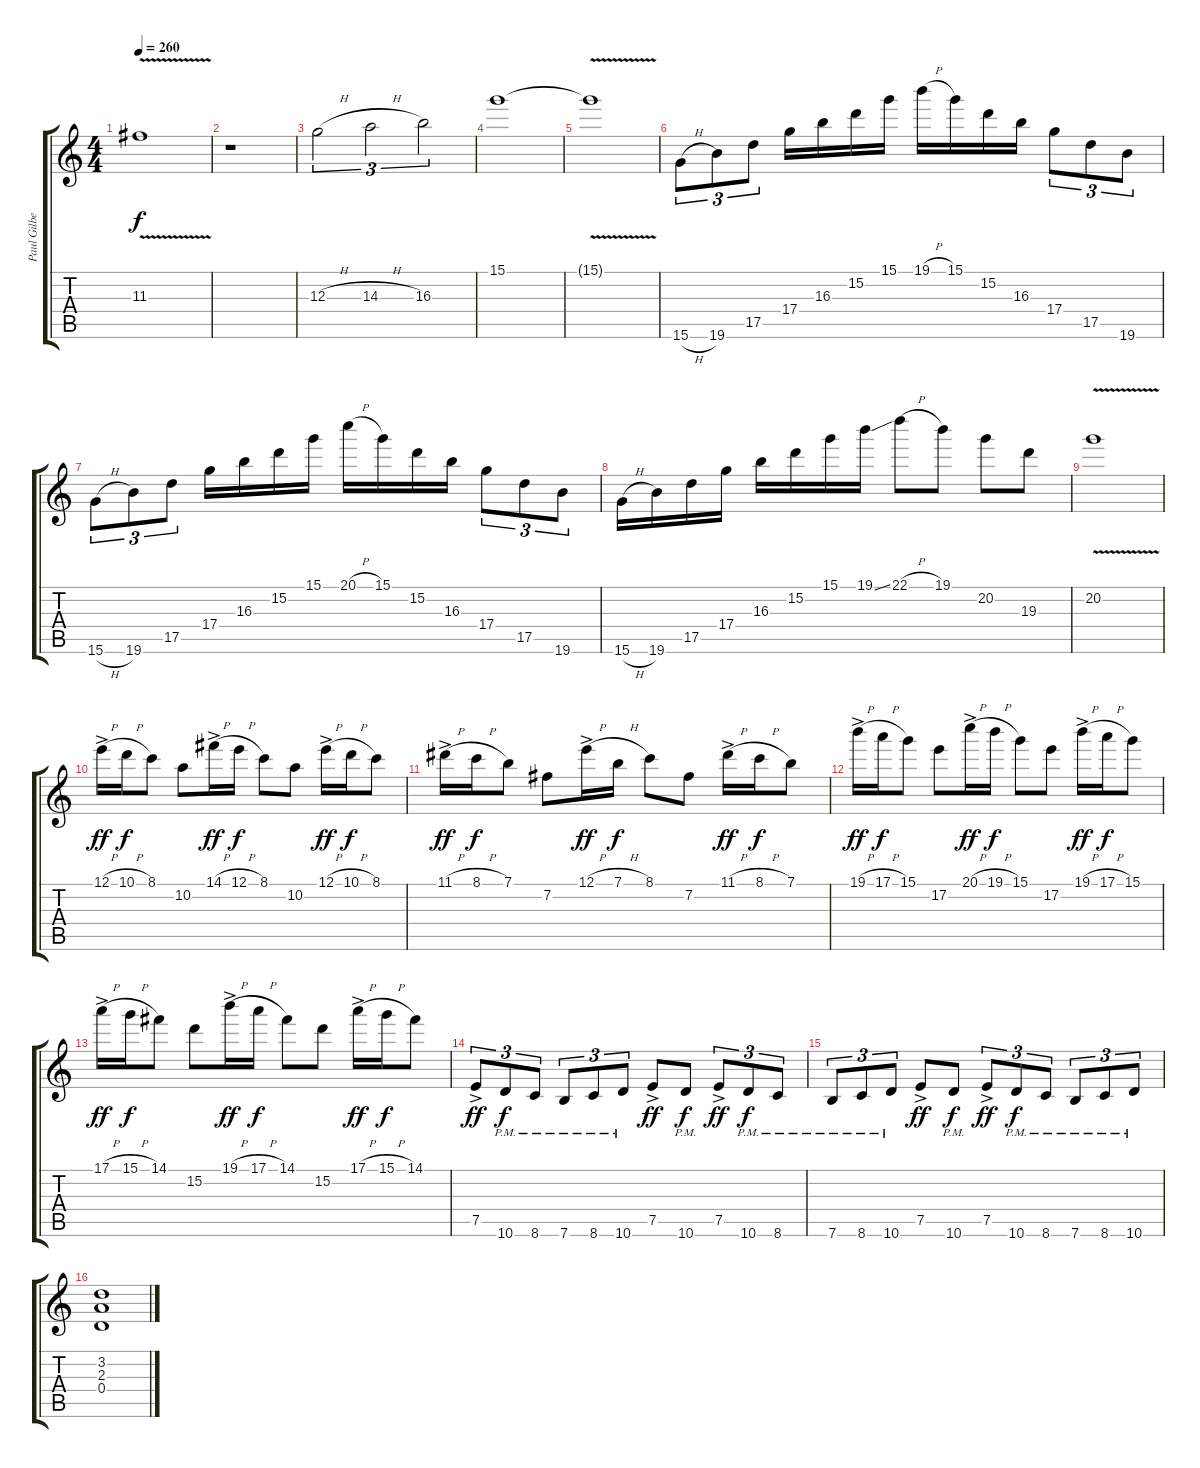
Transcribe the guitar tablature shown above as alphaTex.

\track ("Paul Gilbert" "Paul Gilbe") {instrument distortionguitar}
\staff {score tabs}
\tuning (E4 B3 G3 D3 A2 E2) {hide}
\ts (4 4)
\tempo 260
\clef g2
\ks c
11.3{v}.1{dy f} |
r.1 |
12.3{h}.2{tu (3 2)} 14.3{h}.2{tu (3 2)} 16.3.2{tu (3 2)} |
15.1.1 |
15.1{v t}.1 |
15.6{h}.8{tu (3 2)} 19.6.8{tu (3 2)} 17.5.8{tu (3 2)} 17.4.16 16.3.16 15.2.16 15.1.16 19.1{h}.16 15.1.16 15.2.16 16.3.16 17.4.8{tu (3 2)} 17.5.8{tu (3 2)} 19.6.8{tu (3 2)} |
15.6{h}.8{tu (3 2)} 19.6.8{tu (3 2)} 17.5.8{tu (3 2)} 17.4.16 16.3.16 15.2.16 15.1.16 20.1{h}.16 15.1.16 15.2.16 16.3.16 17.4.8{tu (3 2)} 17.5.8{tu (3 2)} 19.6.8{tu (3 2)} |
15.6{h}.16 19.6.16 17.5.16 17.4.16 16.3.16 15.2.16 15.1.16 19.1{ss}.16 22.1{h}.8 19.1.8 20.2.8 19.3.8 |
20.2{v}.1 |
12.1{h ac}.16{dy ff} 10.1{h}.16{dy f} 8.1.8 10.2.8 14.1{h ac}.16{dy ff} 12.1{h}.16{dy f} 8.1.8 10.2.8 12.1{h ac}.16{dy ff} 10.1{h}.16{dy f} 8.1.8 |
11.1{h ac}.16{dy ff} 8.1{h}.16{dy f} 7.1.8 7.2.8 12.1{h ac}.16{dy ff} 7.1{h}.16{dy f} 8.1.8 7.2.8 11.1{h ac}.16{dy ff} 8.1{h}.16{dy f} 7.1.8 |
19.1{h ac}.16{dy ff} 17.1{h}.16{dy f} 15.1.8 17.2.8 20.1{h ac}.16{dy ff} 19.1{h}.16{dy f} 15.1.8 17.2.8 19.1{h ac}.16{dy ff} 17.1{h}.16{dy f} 15.1.8 |
17.1{h ac}.16{dy ff} 15.1{h}.16{dy f} 14.1.8 15.2.8 19.1{h ac}.16{dy ff} 17.1{h}.16{dy f} 14.1.8 15.2.8 17.1{h ac}.16{dy ff} 15.1{h}.16{dy f} 14.1.8 |
7.5{ac}.8{tu (3 2) dy ff} 10.6{pm}.8{tu (3 2) dy f} 8.6{pm}.8{tu (3 2)} 7.6{pm}.8{tu (3 2)} 8.6{pm}.8{tu (3 2)} 10.6{pm}.8{tu (3 2)} 7.5{ac}.8{dy ff} 10.6{pm}.8{dy f} 7.5{ac}.8{tu (3 2) dy ff} 10.6{pm}.8{tu (3 2) dy f} 8.6{pm}.8{tu (3 2)} |
7.6{pm}.8{tu (3 2)} 8.6{pm}.8{tu (3 2)} 10.6{pm}.8{tu (3 2)} 7.5{ac}.8{dy ff} 10.6{pm}.8{dy f} 7.5{ac}.8{tu (3 2) dy ff} 10.6{pm}.8{tu (3 2) dy f} 8.6{pm}.8{tu (3 2)} 7.6{pm}.8{tu (3 2)} 8.6{pm}.8{tu (3 2)} 10.6{pm}.8{tu (3 2)} |
(3.2 2.3 0.4).1
